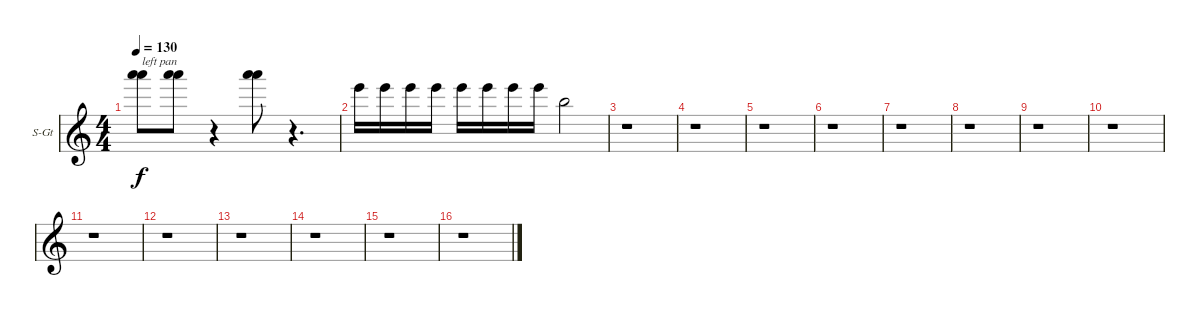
\bracketExtendMode groupsimilarinstruments
\firstSystemTrackNameOrientation horizontal
\otherSystemsTrackNameOrientation horizontal
\track ("Organ" "S-Gt") {instrument harmonica}
\staff {score}
\tuning (E4 B3 G3 D3 A2 E2)
\displaytranspose 12
\ts (4 4)
\tempo 130
\clef g2
\ks c
(17.1 22.2).8{txt "left pan" dy f} (17.1 22.2).8 r.4 (17.1 22.2).8 r.4{d} |
17.2.16 17.2.16 17.2.16 17.2.16 17.2.16 17.2.16 17.2.16 17.2.16 16.3.2 |
r.1 |
r.1 |
r.1 |
r.1 |
r.1 |
r.1 |
r.1 |
r.1 |
r.1 |
r.1 |
r.1 |
r.1 |
r.1 |
r.1
